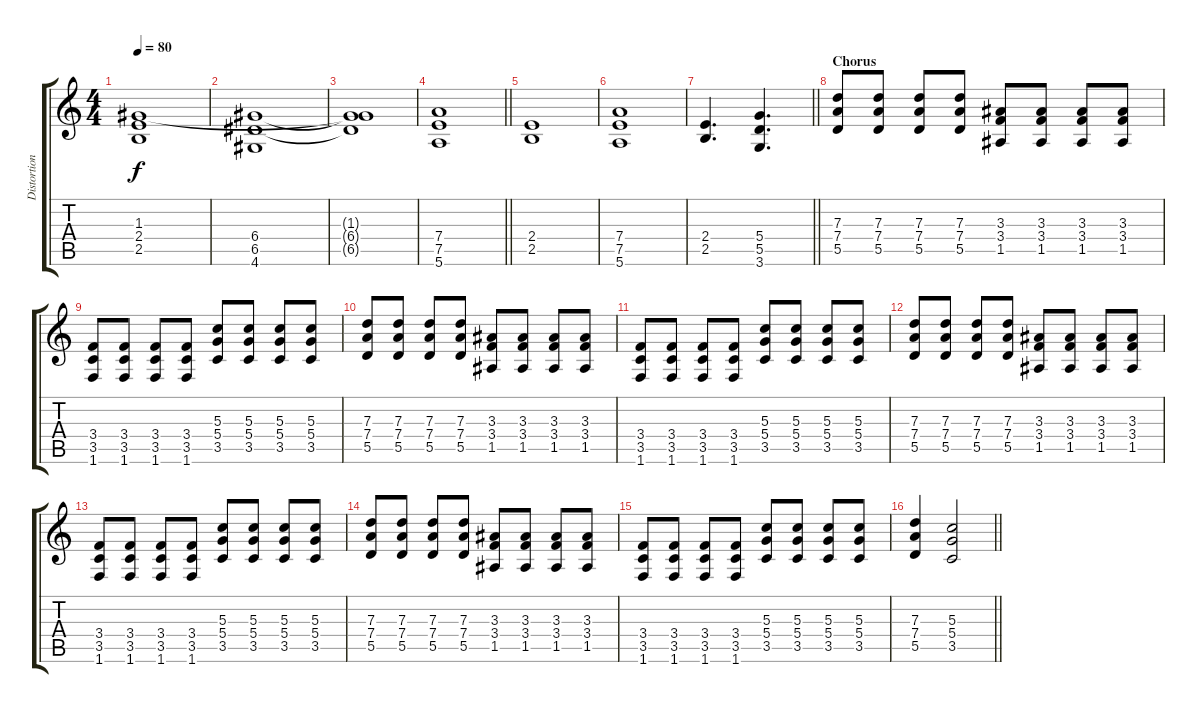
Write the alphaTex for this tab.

\track ("Distortion" "Distortion") {instrument distortionguitar}
\staff {score tabs}
\tuning (E4 B3 G3 D3 A2 E2) {hide}
\ts (4 4)
\tempo 80
\clef g2
\ks c
(1.3{t} 2.4{t} 2.5{t}).1{dy f} |
(6.4 6.5 4.6).1 |
(1.3{t} 6.4{t} 6.5{t}).1 |
\barLineRight lightlight
(7.4 7.5 5.6).1 |
(2.4 2.5).1 |
(7.4 7.5 5.6).1 |
\barLineRight lightlight
(2.4 2.5).4{d} (5.4 5.5 3.6).4{d} |
\section ("" "Chorus")
(7.3 7.4 5.5).8 (7.3 7.4 5.5).8 (7.3 7.4 5.5).8 (7.3 7.4 5.5).8 (3.3 3.4 1.5).8 (3.3 3.4 1.5).8 (3.3 3.4 1.5).8 (3.3 3.4 1.5).8 |
(3.4 3.5 1.6).8 (3.4 3.5 1.6).8 (3.4 3.5 1.6).8 (3.4 3.5 1.6).8 (5.3 5.4 3.5).8 (5.3 5.4 3.5).8 (5.3 5.4 3.5).8 (5.3 5.4 3.5).8 |
(7.3 7.4 5.5).8 (7.3 7.4 5.5).8 (7.3 7.4 5.5).8 (7.3 7.4 5.5).8 (3.3 3.4 1.5).8 (3.3 3.4 1.5).8 (3.3 3.4 1.5).8 (3.3 3.4 1.5).8 |
(3.4 3.5 1.6).8 (3.4 3.5 1.6).8 (3.4 3.5 1.6).8 (3.4 3.5 1.6).8 (5.3 5.4 3.5).8 (5.3 5.4 3.5).8 (5.3 5.4 3.5).8 (5.3 5.4 3.5).8 |
(7.3 7.4 5.5).8 (7.3 7.4 5.5).8 (7.3 7.4 5.5).8 (7.3 7.4 5.5).8 (3.3 3.4 1.5).8 (3.3 3.4 1.5).8 (3.3 3.4 1.5).8 (3.3 3.4 1.5).8 |
(3.4 3.5 1.6).8 (3.4 3.5 1.6).8 (3.4 3.5 1.6).8 (3.4 3.5 1.6).8 (5.3 5.4 3.5).8 (5.3 5.4 3.5).8 (5.3 5.4 3.5).8 (5.3 5.4 3.5).8 |
(7.3 7.4 5.5).8 (7.3 7.4 5.5).8 (7.3 7.4 5.5).8 (7.3 7.4 5.5).8 (3.3 3.4 1.5).8 (3.3 3.4 1.5).8 (3.3 3.4 1.5).8 (3.3 3.4 1.5).8 |
(3.4 3.5 1.6).8 (3.4 3.5 1.6).8 (3.4 3.5 1.6).8 (3.4 3.5 1.6).8 (5.3 5.4 3.5).8 (5.3 5.4 3.5).8 (5.3 5.4 3.5).8 (5.3 5.4 3.5).8 |
\barLineRight lightlight
(7.3 7.4 5.5).4 (5.3 5.4 3.5).2
